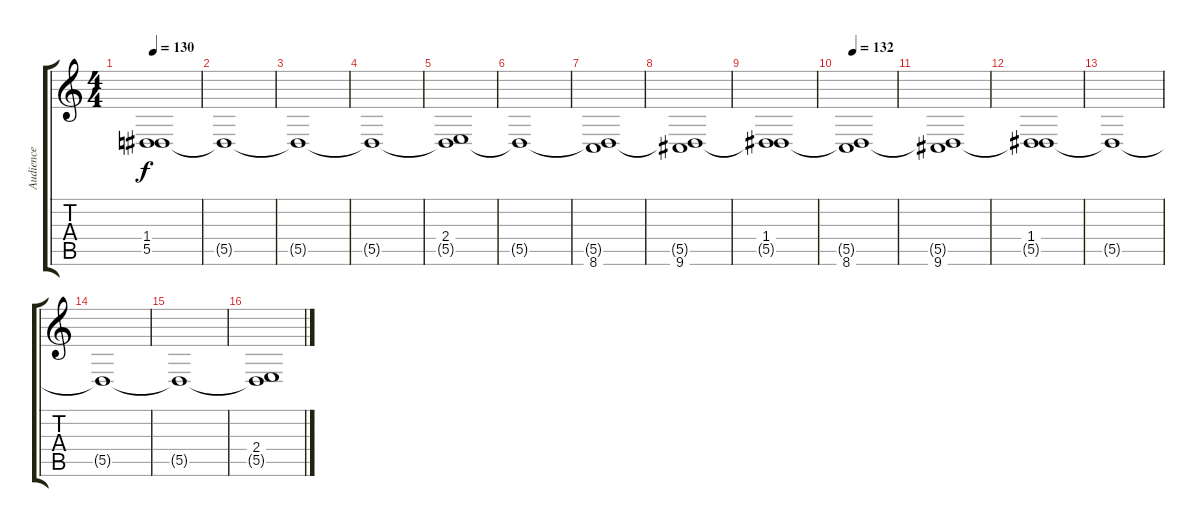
\track ("Audience" "Audience") {instrument applause}
\staff {score tabs}
\tuning (E4 B3 G3 D3 A2 E2) {hide}
\ts (4 4)
\tempo 130
\clef g2
\ks c
(1.4 5.5{t}).1{dy f} |
5.5{t}.1 |
5.5{t}.1 |
5.5{t}.1 |
(2.4 5.5{t}).1 |
5.5{t}.1 |
(5.5{t} 8.6).1 |
(5.5{t} 9.6).1 |
(1.4 5.5{t}).1 |
\tempo 132
(5.5{t} 8.6).1 |
(5.5{t} 9.6).1 |
(1.4 5.5{t}).1 |
5.5{t}.1 |
5.5{t}.1 |
5.5{t}.1 |
(2.4 5.5{t}).1
